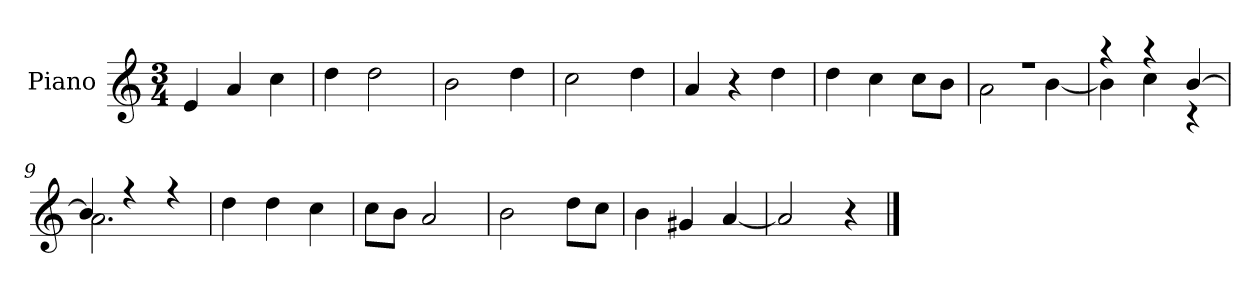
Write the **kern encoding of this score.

**kern
*part1
*staff1
*I"Piano
*I'P-no
*clefG2
*k[]
*M3/4
*MM176
=1
4e/
4a/
4cc\
=2
4dd\
2dd\
=3
2b\
4dd\
=4
2cc\
4dd\
=5
4a/
4r
4dd\
=6
4dd\
4cc\
8cc\L
8b\J
=7
*^
2.r	2a\
.	[4b\
=8	=8
4r	4b\]
4r	4cc\
[4b/	4r
=9	=9
4b/]	2.a\
4r	.
4r	.
*v	*v
=10
4dd\
4dd\
4cc\
=11
8cc\L
8b\J
2a/
!!LO:LB:g=z
=12
2b\
8dd\L
8cc\J
=13
4b\
4g#X/
[4a/
=14
2a/]
4r
==
*-
